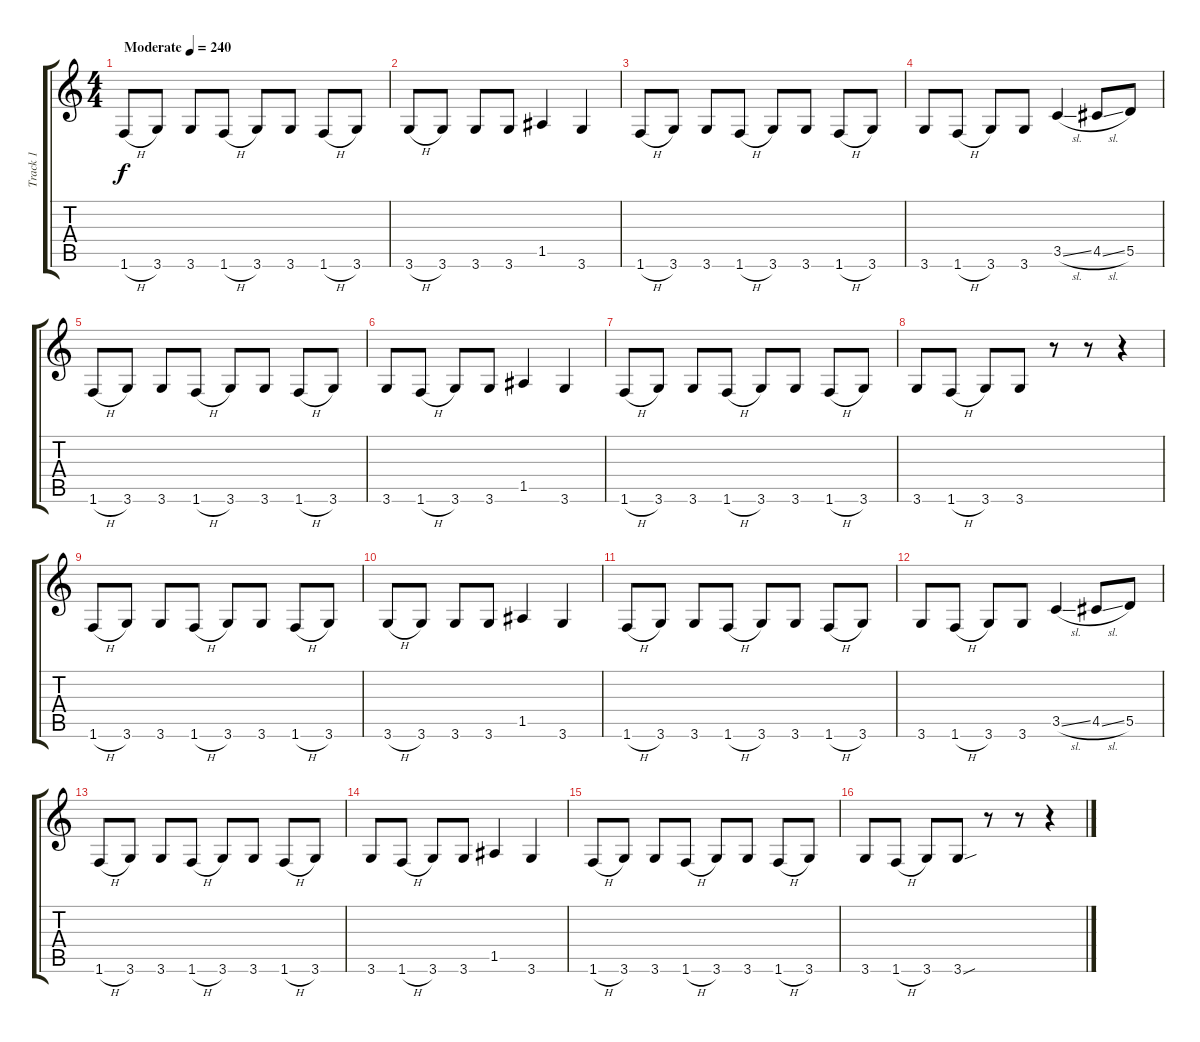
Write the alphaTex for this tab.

\track ("Track 1" "Track 1") {instrument distortionguitar}
\staff {score tabs}
\tuning (E4 B3 G3 D3 A2 E2) {hide}
\ts (4 4)
\tempo (240 "Moderate")
\clef g2
\ks c
1.6{h}.8{dy f instrument distortionguitar} 3.6.8 3.6.8 1.6{h}.8 3.6.8 3.6.8 1.6{h}.8 3.6.8 |
3.6{h}.8 3.6.8 3.6.8 3.6.8 1.5.4 3.6.4 |
1.6{h}.8 3.6.8 3.6.8 1.6{h}.8 3.6.8 3.6.8 1.6{h}.8 3.6.8 |
3.6.8 1.6{h}.8 3.6.8 3.6.8 3.5{sl}.4 4.5{sl}.8 5.5.8 |
1.6{h}.8 3.6.8 3.6.8 1.6{h}.8 3.6.8 3.6.8 1.6{h}.8 3.6.8 |
3.6.8 1.6{h}.8 3.6.8 3.6.8 1.5.4 3.6.4 |
1.6{h}.8 3.6.8 3.6.8 1.6{h}.8 3.6.8 3.6.8 1.6{h}.8 3.6.8 |
3.6.8 1.6{h}.8 3.6.8 3.6.8 r.8 r.8 r.4 |
1.6{h}.8 3.6.8 3.6.8 1.6{h}.8 3.6.8 3.6.8 1.6{h}.8 3.6.8 |
3.6{h}.8 3.6.8 3.6.8 3.6.8 1.5.4 3.6.4 |
1.6{h}.8 3.6.8 3.6.8 1.6{h}.8 3.6.8 3.6.8 1.6{h}.8 3.6.8 |
3.6.8 1.6{h}.8 3.6.8 3.6.8 3.5{sl}.4 4.5{sl}.8 5.5.8 |
1.6{h}.8 3.6.8 3.6.8 1.6{h}.8 3.6.8 3.6.8 1.6{h}.8 3.6.8 |
3.6.8 1.6{h}.8 3.6.8 3.6.8 1.5.4 3.6.4 |
1.6{h}.8 3.6.8 3.6.8 1.6{h}.8 3.6.8 3.6.8 1.6{h}.8 3.6.8 |
3.6.8 1.6{h}.8 3.6.8 3.6{sou}.8 r.8 r.8 r.4
